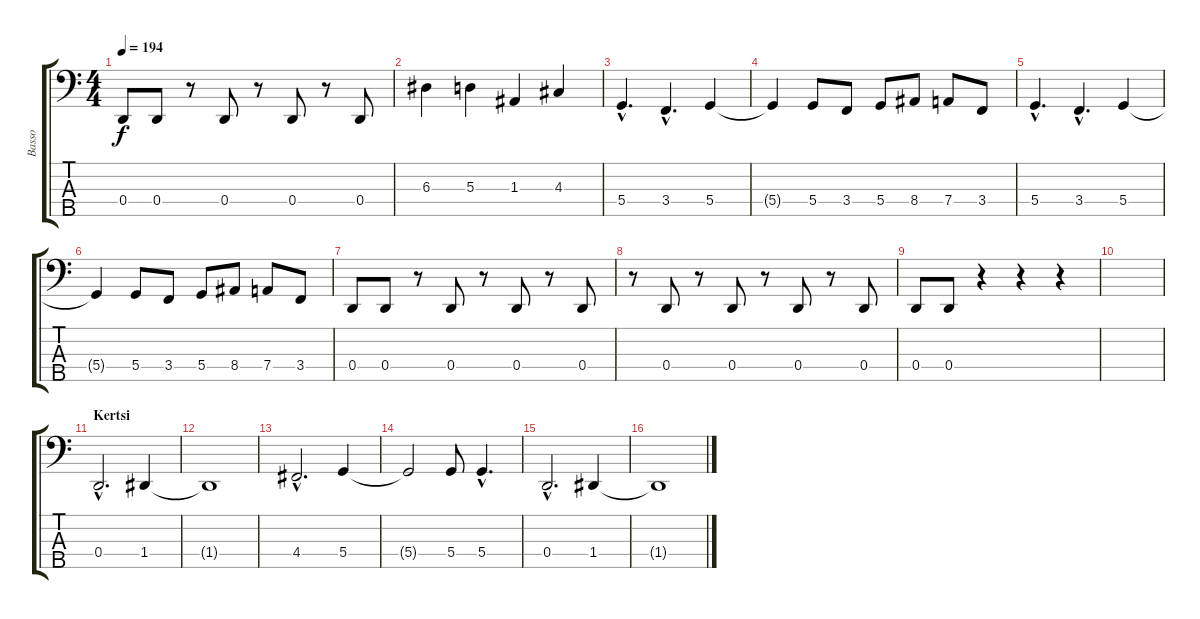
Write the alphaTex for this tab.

\track ("Basso" "Basso") {instrument electricbasspick}
\staff {score tabs}
\tuning (G2 D2 A1 D1 A0) {hide}
\ts (4 4)
\tempo 194
\clef f4
\ks c
0.4.8{dy f} 0.4.8 r.8 0.4.8 r.8 0.4.8 r.8 0.4.8 |
6.3.4 5.3.4 1.3.4 4.3.4 |
5.4{hac}.4{d} 3.4{hac}.4{d} 5.4.4 |
5.4{t}.4 5.4.8 3.4.8 5.4.8 8.4.8 7.4.8 3.4.8 |
5.4{hac}.4{d} 3.4{hac}.4{d} 5.4.4 |
5.4{t}.4 5.4.8 3.4.8 5.4.8 8.4.8 7.4.8 3.4.8 |
0.4.8 0.4.8 r.8 0.4.8 r.8 0.4.8 r.8 0.4.8 |
r.8 0.4.8 r.8 0.4.8 r.8 0.4.8 r.8 0.4.8 |
0.4.8 0.4.8 r.4 r.4 r.4 |
|
\section ("" "Kertsi")
0.4{hac}.2{d} 1.4.4 |
1.4{t}.1 |
4.4{hac}.2{d} 5.4.4 |
5.4{t}.2 5.4.8 5.4{hac}.4{d} |
0.4{hac}.2{d} 1.4.4 |
1.4{t}.1
